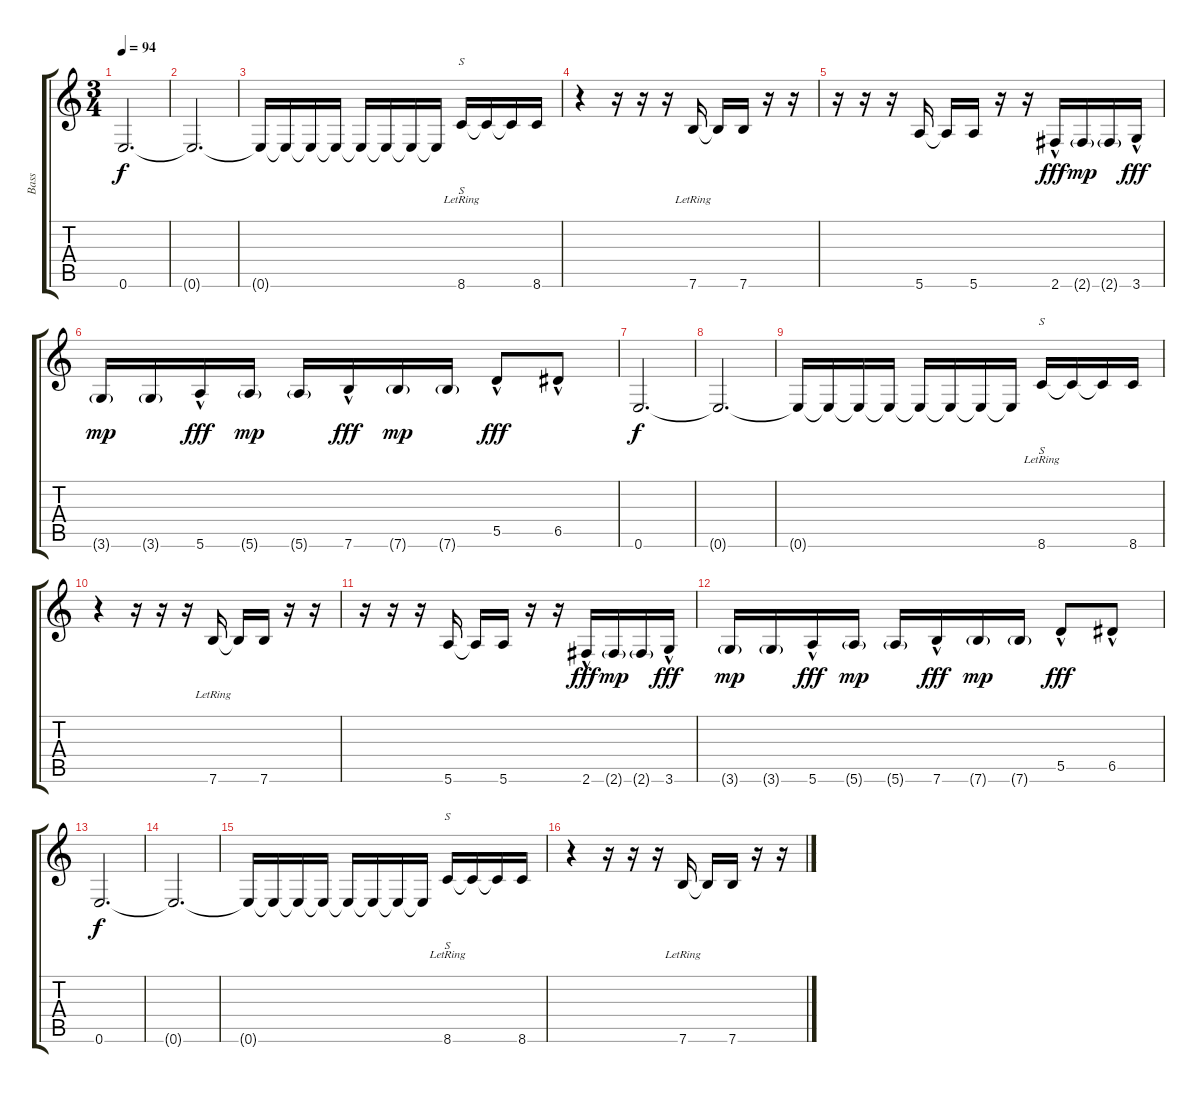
\track ("Bass" "Bass") {instrument fretlessbass}
\staff {score tabs}
\tuning (E4 B3 G3 D3 A2 E2) {hide}
\ts (3 4)
\tempo 94
\clef g2
\ks c
0.6.2{d dy f} |
0.6{t}.2{d} |
0.6{t}.16 0.6{t}.16 0.6{t}.16 0.6{t}.16 0.6{t}.16 0.6{t}.16 0.6{t}.16 0.6{t}.16 8.6{lr}.16{s} 8.6{t}.16 8.6{t}.16 8.6.16 |
r.4 r.16 r.16 r.16 7.6{lr}.16 7.6{t}.16 7.6.16 r.16 r.16 |
r.16 r.16 r.16 5.6.16 5.6{t}.16 5.6.16 r.16 r.16 2.6{hac}.16{dy fff} 2.6{g}.16{dy mp} 2.6{g}.16 3.6{hac}.16{dy fff} |
3.6{g}.16{dy mp} 3.6{g}.16 5.6{hac}.16{dy fff} 5.6{g}.16{dy mp} 5.6{g}.16 7.6{hac}.16{dy fff} 7.6{g}.16{dy mp} 7.6{g}.16 5.5{hac}.8{dy fff} 6.5{hac}.8 |
0.6.2{d dy f} |
0.6{t}.2{d} |
0.6{t}.16 0.6{t}.16 0.6{t}.16 0.6{t}.16 0.6{t}.16 0.6{t}.16 0.6{t}.16 0.6{t}.16 8.6{lr}.16{s} 8.6{t}.16 8.6{t}.16 8.6.16 |
r.4 r.16 r.16 r.16 7.6{lr}.16 7.6{t}.16 7.6.16 r.16 r.16 |
r.16 r.16 r.16 5.6.16 5.6{t}.16 5.6.16 r.16 r.16 2.6{hac}.16{dy fff} 2.6{g}.16{dy mp} 2.6{g}.16 3.6{hac}.16{dy fff} |
3.6{g}.16{dy mp} 3.6{g}.16 5.6{hac}.16{dy fff} 5.6{g}.16{dy mp} 5.6{g}.16 7.6{hac}.16{dy fff} 7.6{g}.16{dy mp} 7.6{g}.16 5.5{hac}.8{dy fff} 6.5{hac}.8 |
0.6.2{d dy f} |
0.6{t}.2{d} |
0.6{t}.16 0.6{t}.16 0.6{t}.16 0.6{t}.16 0.6{t}.16 0.6{t}.16 0.6{t}.16 0.6{t}.16 8.6{lr}.16{s} 8.6{t}.16 8.6{t}.16 8.6.16 |
r.4 r.16 r.16 r.16 7.6{lr}.16 7.6{t}.16 7.6.16 r.16 r.16
